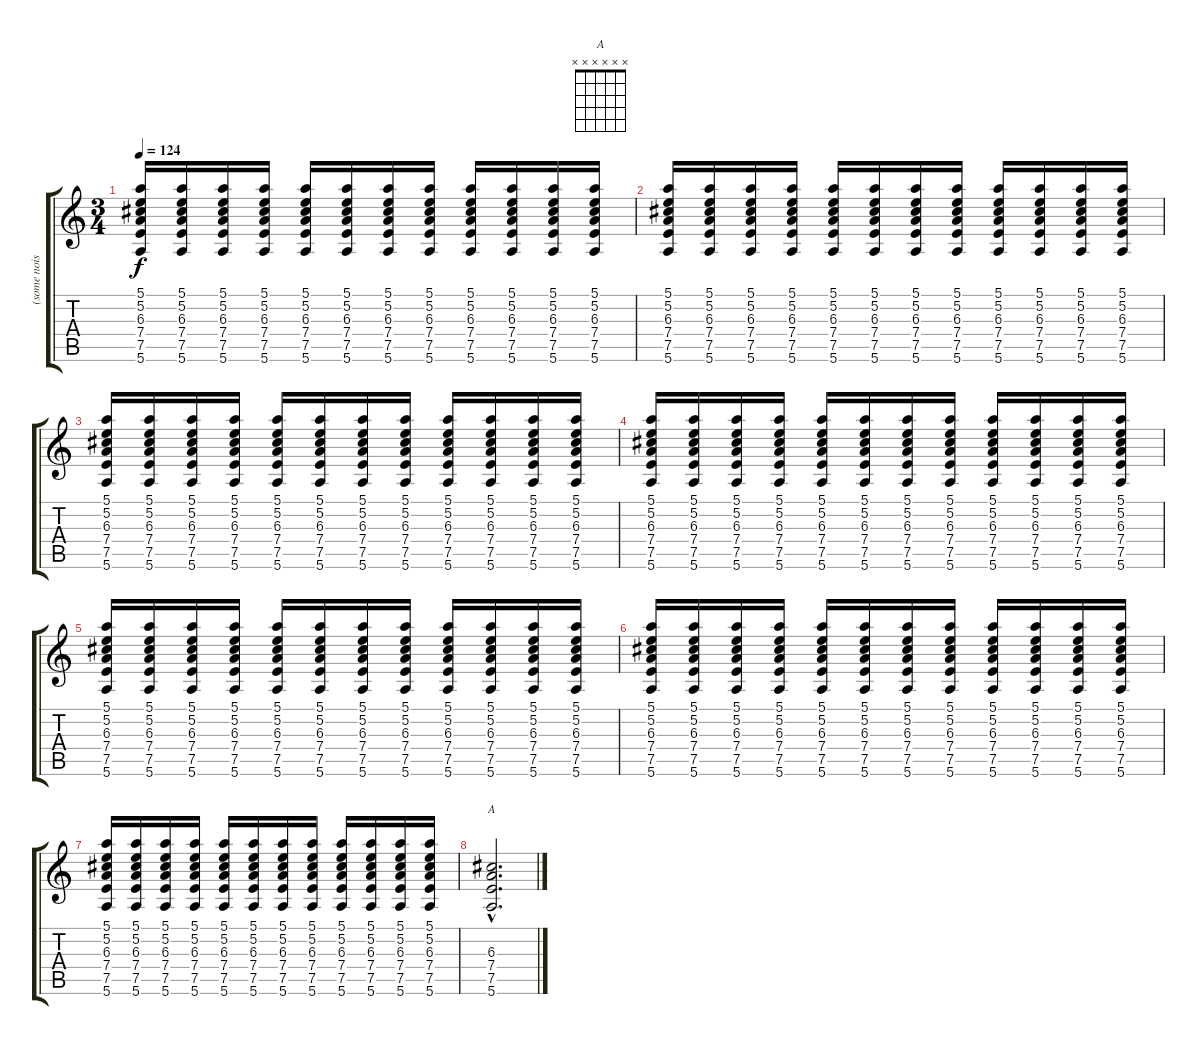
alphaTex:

\track ("(some noise outro stuff)" "(some nois") {instrument distortionguitar}
\staff {score tabs}
\tuning (E4 B3 G3 D3 A2 E2) {hide}
\chord ("A" x x x x x x)
\ts (3 4)
\tempo 124
\clef g2
\ks c
(5.1 5.2 6.3 7.4 7.5 5.6).16{dy f} (5.1 5.2 6.3 7.4 7.5 5.6).16 (5.1 5.2 6.3 7.4 7.5 5.6).16 (5.1 5.2 6.3 7.4 7.5 5.6).16 (5.1 5.2 6.3 7.4 7.5 5.6).16 (5.1 5.2 6.3 7.4 7.5 5.6).16 (5.1 5.2 6.3 7.4 7.5 5.6).16 (5.1 5.2 6.3 7.4 7.5 5.6).16 (5.1 5.2 6.3 7.4 7.5 5.6).16 (5.1 5.2 6.3 7.4 7.5 5.6).16 (5.1 5.2 6.3 7.4 7.5 5.6).16 (5.1 5.2 6.3 7.4 7.5 5.6).16 |
(5.1 5.2 6.3 7.4 7.5 5.6).16 (5.1 5.2 6.3 7.4 7.5 5.6).16 (5.1 5.2 6.3 7.4 7.5 5.6).16 (5.1 5.2 6.3 7.4 7.5 5.6).16 (5.1 5.2 6.3 7.4 7.5 5.6).16 (5.1 5.2 6.3 7.4 7.5 5.6).16 (5.1 5.2 6.3 7.4 7.5 5.6).16 (5.1 5.2 6.3 7.4 7.5 5.6).16 (5.1 5.2 6.3 7.4 7.5 5.6).16 (5.1 5.2 6.3 7.4 7.5 5.6).16 (5.1 5.2 6.3 7.4 7.5 5.6).16 (5.1 5.2 6.3 7.4 7.5 5.6).16 |
(5.1 5.2 6.3 7.4 7.5 5.6).16 (5.1 5.2 6.3 7.4 7.5 5.6).16 (5.1 5.2 6.3 7.4 7.5 5.6).16 (5.1 5.2 6.3 7.4 7.5 5.6).16 (5.1 5.2 6.3 7.4 7.5 5.6).16 (5.1 5.2 6.3 7.4 7.5 5.6).16 (5.1 5.2 6.3 7.4 7.5 5.6).16 (5.1 5.2 6.3 7.4 7.5 5.6).16 (5.1 5.2 6.3 7.4 7.5 5.6).16 (5.1 5.2 6.3 7.4 7.5 5.6).16 (5.1 5.2 6.3 7.4 7.5 5.6).16 (5.1 5.2 6.3 7.4 7.5 5.6).16 |
(5.1 5.2 6.3 7.4 7.5 5.6).16 (5.1 5.2 6.3 7.4 7.5 5.6).16 (5.1 5.2 6.3 7.4 7.5 5.6).16 (5.1 5.2 6.3 7.4 7.5 5.6).16 (5.1 5.2 6.3 7.4 7.5 5.6).16 (5.1 5.2 6.3 7.4 7.5 5.6).16 (5.1 5.2 6.3 7.4 7.5 5.6).16 (5.1 5.2 6.3 7.4 7.5 5.6).16 (5.1 5.2 6.3 7.4 7.5 5.6).16 (5.1 5.2 6.3 7.4 7.5 5.6).16 (5.1 5.2 6.3 7.4 7.5 5.6).16 (5.1 5.2 6.3 7.4 7.5 5.6).16 |
(5.1 5.2 6.3 7.4 7.5 5.6).16 (5.1 5.2 6.3 7.4 7.5 5.6).16 (5.1 5.2 6.3 7.4 7.5 5.6).16 (5.1 5.2 6.3 7.4 7.5 5.6).16 (5.1 5.2 6.3 7.4 7.5 5.6).16 (5.1 5.2 6.3 7.4 7.5 5.6).16 (5.1 5.2 6.3 7.4 7.5 5.6).16 (5.1 5.2 6.3 7.4 7.5 5.6).16 (5.1 5.2 6.3 7.4 7.5 5.6).16 (5.1 5.2 6.3 7.4 7.5 5.6).16 (5.1 5.2 6.3 7.4 7.5 5.6).16 (5.1 5.2 6.3 7.4 7.5 5.6).16 |
(5.1 5.2 6.3 7.4 7.5 5.6).16 (5.1 5.2 6.3 7.4 7.5 5.6).16 (5.1 5.2 6.3 7.4 7.5 5.6).16 (5.1 5.2 6.3 7.4 7.5 5.6).16 (5.1 5.2 6.3 7.4 7.5 5.6).16 (5.1 5.2 6.3 7.4 7.5 5.6).16 (5.1 5.2 6.3 7.4 7.5 5.6).16 (5.1 5.2 6.3 7.4 7.5 5.6).16 (5.1 5.2 6.3 7.4 7.5 5.6).16 (5.1 5.2 6.3 7.4 7.5 5.6).16 (5.1 5.2 6.3 7.4 7.5 5.6).16 (5.1 5.2 6.3 7.4 7.5 5.6).16 |
(5.1 5.2 6.3 7.4 7.5 5.6).16 (5.1 5.2 6.3 7.4 7.5 5.6).16 (5.1 5.2 6.3 7.4 7.5 5.6).16 (5.1 5.2 6.3 7.4 7.5 5.6).16 (5.1 5.2 6.3 7.4 7.5 5.6).16 (5.1 5.2 6.3 7.4 7.5 5.6).16 (5.1 5.2 6.3 7.4 7.5 5.6).16 (5.1 5.2 6.3 7.4 7.5 5.6).16 (5.1 5.2 6.3 7.4 7.5 5.6).16 (5.1 5.2 6.3 7.4 7.5 5.6).16 (5.1 5.2 6.3 7.4 7.5 5.6).16 (5.1 5.2 6.3 7.4 7.5 5.6).16 |
(6.3 7.4{hac} 7.5{hac} 5.6{hac}).2{d ch "A"}
